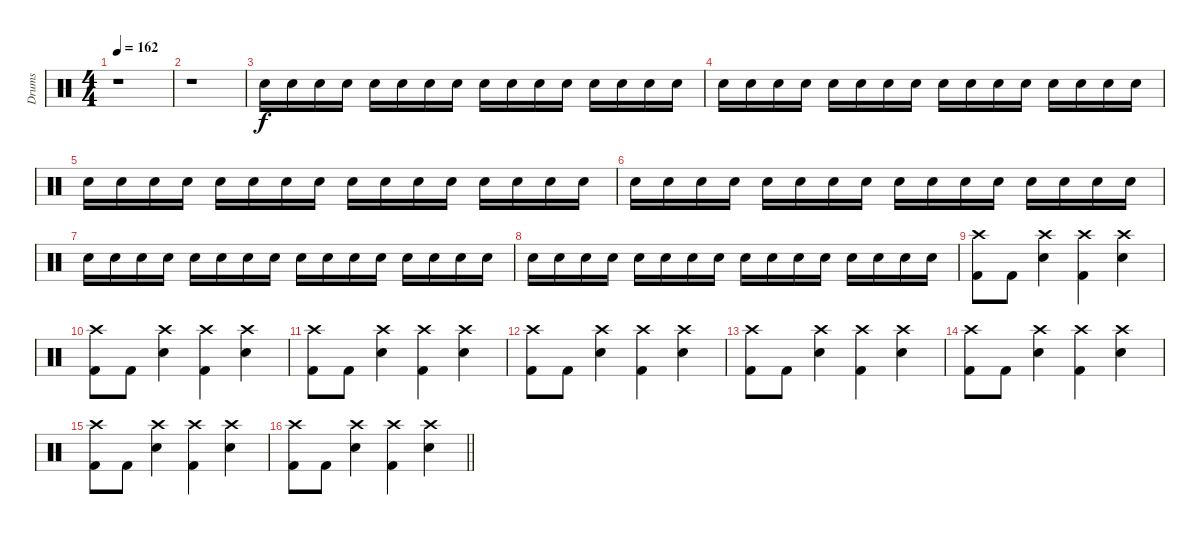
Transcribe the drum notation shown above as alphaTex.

\track ("Drums" "Drums") {instrument percussion}
\staff {score}
\articulation defaults
\ts (4 4)
\tempo 162
\clef neutral
\ks c
r.1{dy f} |
r.1 |
"Snare (hit) 2".16 "Snare (hit) 2".16 "Snare (hit) 2".16 "Snare (hit) 2".16 "Snare (hit) 2".16 "Snare (hit) 2".16 "Snare (hit) 2".16 "Snare (hit) 2".16 "Snare (hit) 2".16 "Snare (hit) 2".16 "Snare (hit) 2".16 "Snare (hit) 2".16 "Snare (hit) 2".16 "Snare (hit) 2".16 "Snare (hit) 2".16 "Snare (hit) 2".16 |
"Snare (hit) 2".16 "Snare (hit) 2".16 "Snare (hit) 2".16 "Snare (hit) 2".16 "Snare (hit) 2".16 "Snare (hit) 2".16 "Snare (hit) 2".16 "Snare (hit) 2".16 "Snare (hit) 2".16 "Snare (hit) 2".16 "Snare (hit) 2".16 "Snare (hit) 2".16 "Snare (hit) 2".16 "Snare (hit) 2".16 "Snare (hit) 2".16 "Snare (hit) 2".16 |
"Snare (hit) 2".16 "Snare (hit) 2".16 "Snare (hit) 2".16 "Snare (hit) 2".16 "Snare (hit) 2".16 "Snare (hit) 2".16 "Snare (hit) 2".16 "Snare (hit) 2".16 "Snare (hit) 2".16 "Snare (hit) 2".16 "Snare (hit) 2".16 "Snare (hit) 2".16 "Snare (hit) 2".16 "Snare (hit) 2".16 "Snare (hit) 2".16 "Snare (hit) 2".16 |
"Snare (hit) 2".16 "Snare (hit) 2".16 "Snare (hit) 2".16 "Snare (hit) 2".16 "Snare (hit) 2".16 "Snare (hit) 2".16 "Snare (hit) 2".16 "Snare (hit) 2".16 "Snare (hit) 2".16 "Snare (hit) 2".16 "Snare (hit) 2".16 "Snare (hit) 2".16 "Snare (hit) 2".16 "Snare (hit) 2".16 "Snare (hit) 2".16 "Snare (hit) 2".16 |
"Snare (hit) 2".16 "Snare (hit) 2".16 "Snare (hit) 2".16 "Snare (hit) 2".16 "Snare (hit) 2".16 "Snare (hit) 2".16 "Snare (hit) 2".16 "Snare (hit) 2".16 "Snare (hit) 2".16 "Snare (hit) 2".16 "Snare (hit) 2".16 "Snare (hit) 2".16 "Snare (hit) 2".16 "Snare (hit) 2".16 "Snare (hit) 2".16 "Snare (hit) 2".16 |
"Snare (hit) 2".16 "Snare (hit) 2".16 "Snare (hit) 2".16 "Snare (hit) 2".16 "Snare (hit) 2".16 "Snare (hit) 2".16 "Snare (hit) 2".16 "Snare (hit) 2".16 "Snare (hit) 2".16 "Snare (hit) 2".16 "Snare (hit) 2".16 "Snare (hit) 2".16 "Snare (hit) 2".16 "Snare (hit) 2".16 "Snare (hit) 2".16 "Snare (hit) 2".16 |
("Crash high (hit)" "Kick (hit) 2").8 "Kick (hit) 2".8 ("Crash high (hit)" "Snare (hit) 2").4 ("Crash high (hit)" "Kick (hit) 2").4 ("Crash high (hit)" "Snare (hit) 2").4 |
("Crash high (hit)" "Kick (hit) 2").8 "Kick (hit) 2".8 ("Crash high (hit)" "Snare (hit) 2").4 ("Crash high (hit)" "Kick (hit) 2").4 ("Crash high (hit)" "Snare (hit) 2").4 |
("Crash high (hit)" "Kick (hit) 2").8 "Kick (hit) 2".8 ("Crash high (hit)" "Snare (hit) 2").4 ("Crash high (hit)" "Kick (hit) 2").4 ("Crash high (hit)" "Snare (hit) 2").4 |
("Crash high (hit)" "Kick (hit) 2").8 "Kick (hit) 2".8 ("Crash high (hit)" "Snare (hit) 2").4 ("Crash high (hit)" "Kick (hit) 2").4 ("Crash high (hit)" "Snare (hit) 2").4 |
("Crash high (hit)" "Kick (hit) 2").8 "Kick (hit) 2".8 ("Crash high (hit)" "Snare (hit) 2").4 ("Crash high (hit)" "Kick (hit) 2").4 ("Crash high (hit)" "Snare (hit) 2").4 |
("Crash high (hit)" "Kick (hit) 2").8 "Kick (hit) 2".8 ("Crash high (hit)" "Snare (hit) 2").4 ("Crash high (hit)" "Kick (hit) 2").4 ("Crash high (hit)" "Snare (hit) 2").4 |
("Crash high (hit)" "Kick (hit) 2").8 "Kick (hit) 2".8 ("Crash high (hit)" "Snare (hit) 2").4 ("Crash high (hit)" "Kick (hit) 2").4 ("Crash high (hit)" "Snare (hit) 2").4 |
\barLineRight lightlight
("Crash high (hit)" "Kick (hit) 2").8 "Kick (hit) 2".8 ("Crash high (hit)" "Snare (hit) 2").4 ("Crash high (hit)" "Kick (hit) 2").4 ("Crash high (hit)" "Snare (hit) 2").4
